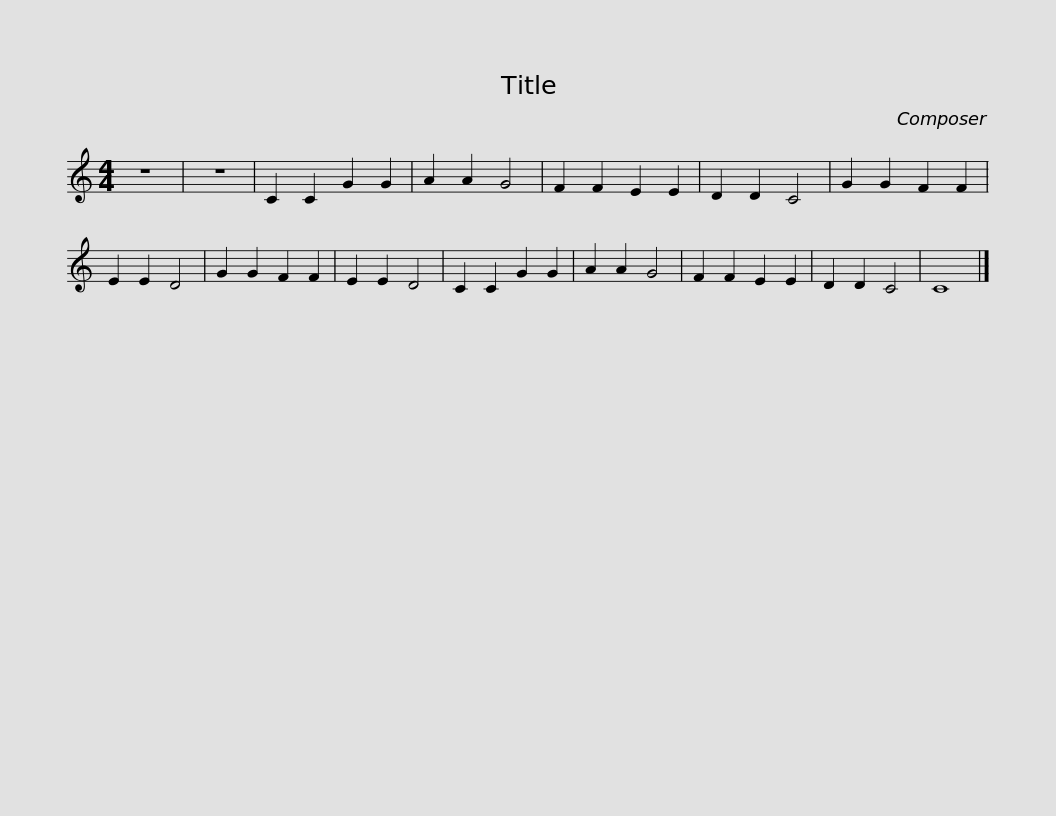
X:1
L:1/8
M:4/4
I:linebreak $
K:C
V:1 treble
V:1
 z8 | z8 | C2 C2 G2 G2 | A2 A2 G4 |$ F2 F2 E2 E2 | %5
 D2 D2 C4 | G2 G2 F2 F2 | E2 E2 D4 |$ G2 G2 F2 F2 | E2 E2 D4 | %10
 C2 C2 G2 G2 | A2 A2 G4 |$ F2 F2 E2 E2 | D2 D2 C4 | C8 |] %15
